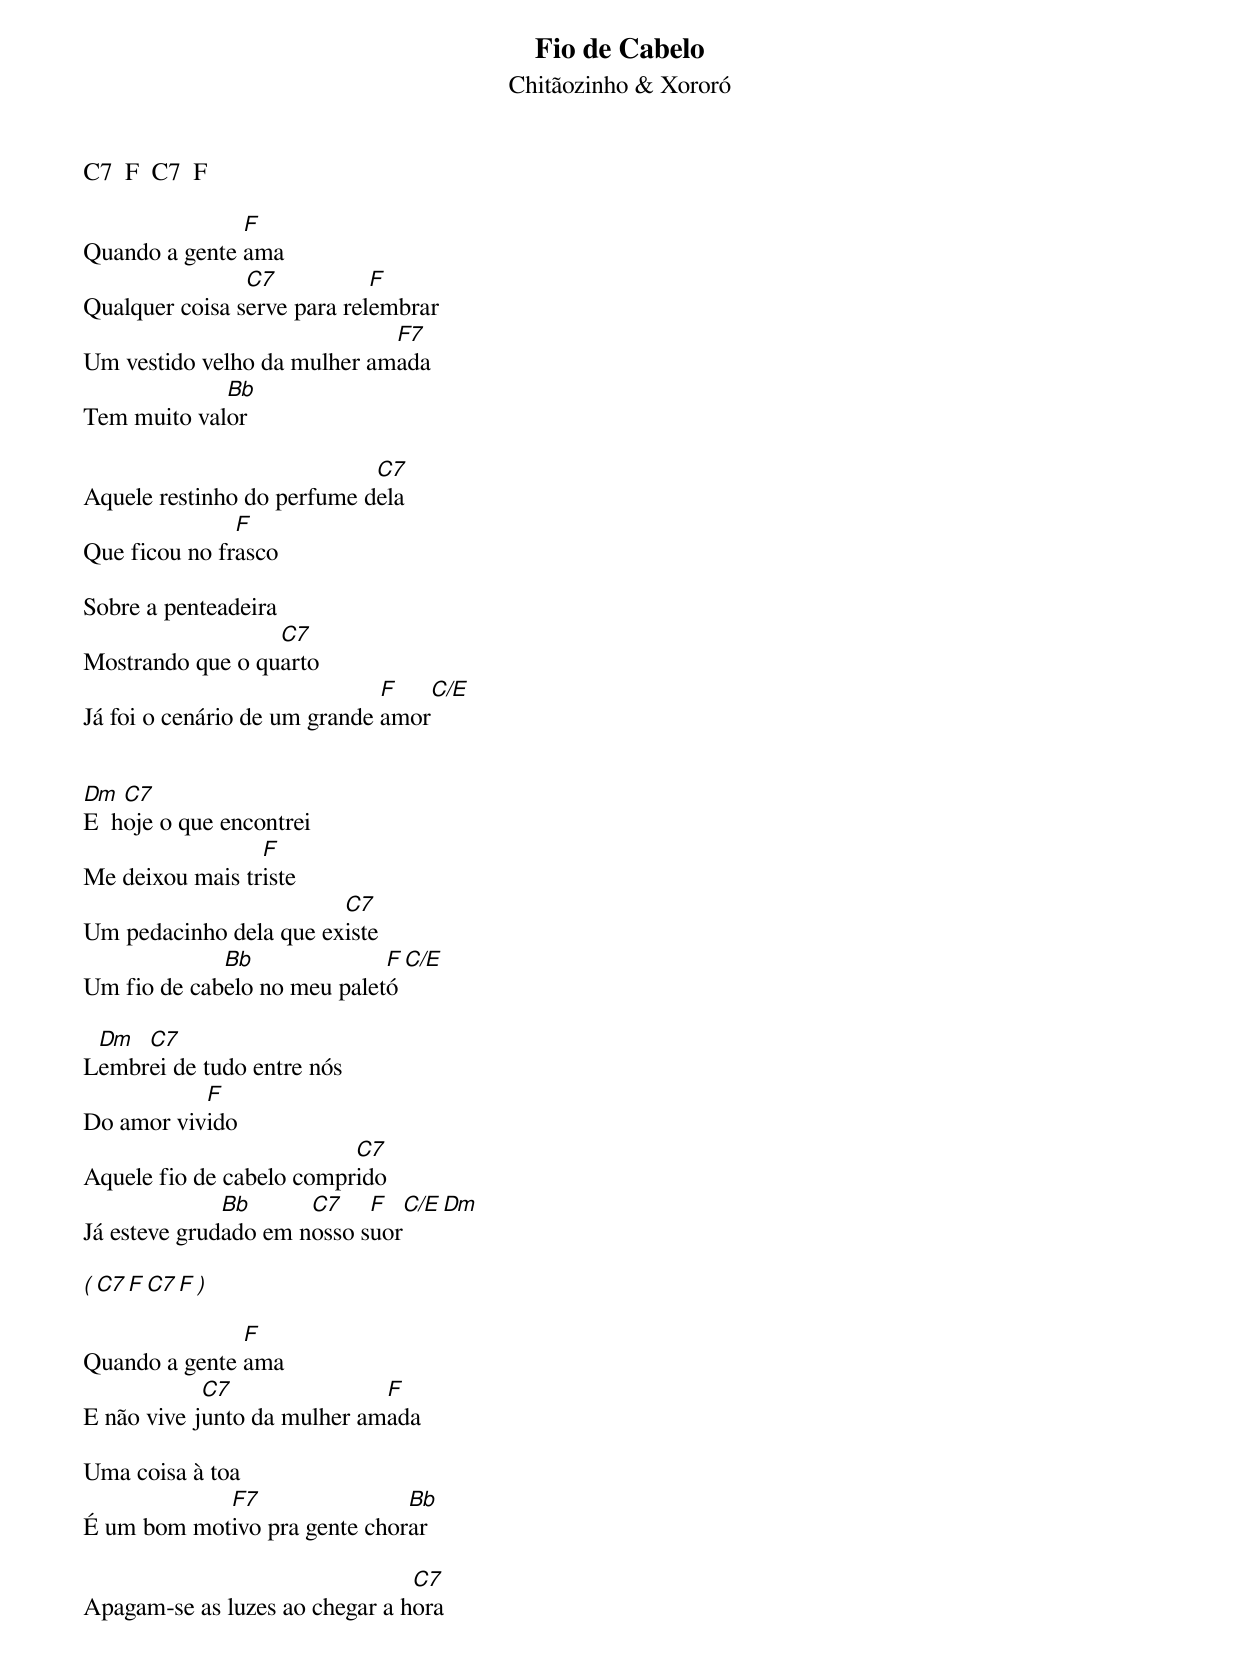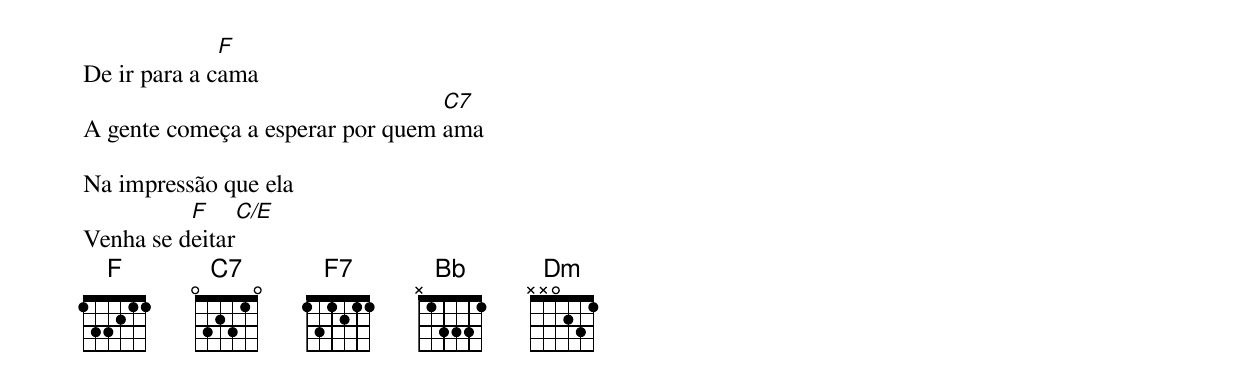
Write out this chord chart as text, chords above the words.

Fio de Cabelo
Chitãozinho & Xororó



C7  F  C7  F

               F
Quando a gente ama
                C7           F
Qualquer coisa serve para relembrar
                             F7
Um vestido velho da mulher amada
             Bb
Tem muito valor

                            C7
Aquele restinho do perfume dela
               F
Que ficou no frasco

Sobre a penteadeira
                  C7
Mostrando que o quarto
                              F    C/E
Já foi o cenário de um grande amor


Dm  C7
E  hoje o que encontrei
                 F
Me deixou mais triste
                        C7
Um pedacinho dela que existe
             Bb              F  C/E
Um fio de cabelo no meu paletó

 Dm  C7
Lembrei de tudo entre nós
           F
Do amor vivido
                          C7
Aquele fio de cabelo comprido
              Bb      C7    F   C/E  Dm
Já esteve grudado em nosso suor

( C7  F  C7  F )

               F
Quando a gente ama
            C7               F
E não vive junto da mulher amada

Uma coisa à toa
            F7                Bb
É um bom motivo pra gente chorar

                                C7
Apagam-se as luzes ao chegar a hora
              F
De ir para a cama
                                  C7
A gente começa a esperar por quem ama

Na impressão que ela
          F     C/E
Venha se deitar
